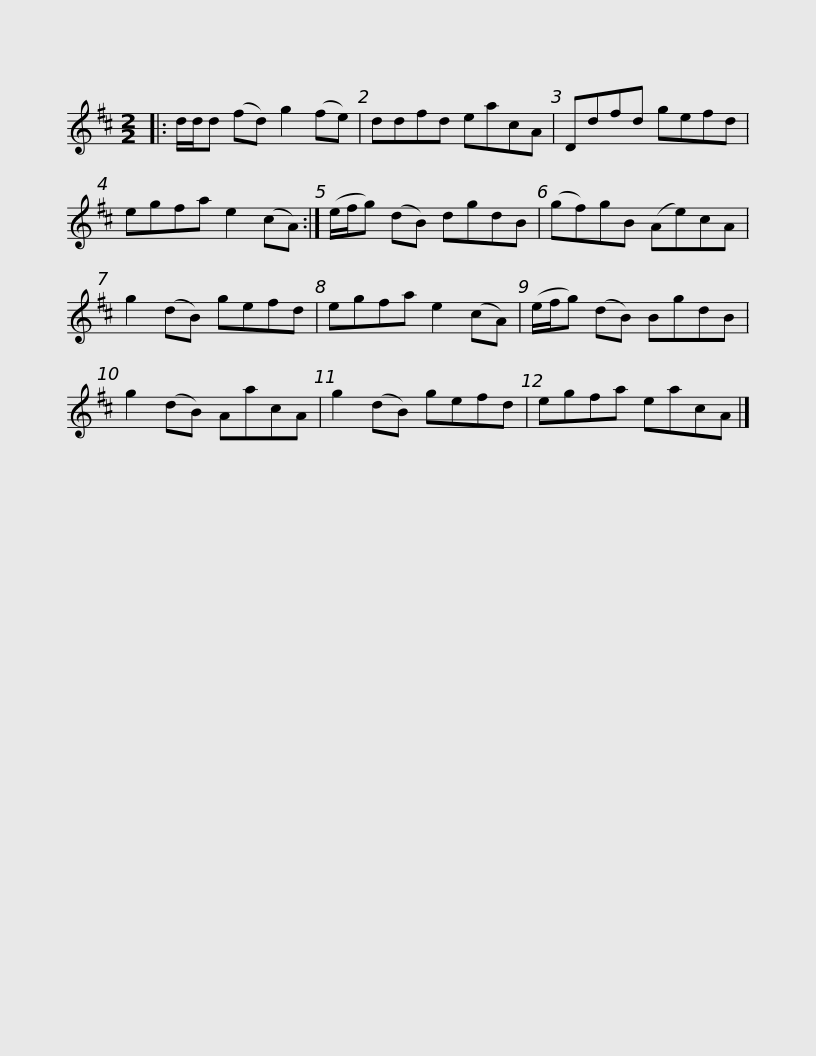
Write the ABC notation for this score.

X:1
L:1/8
M:2/2
I:linebreak $
K:D
V:1 treble
V:1
|: d/d/d (fd) g2 (fe) | ddfd eacA | Ddfd gefd | egfa e2 (cA) :| (e/f/g) (dB) dgdB |$ %5
 (gf)gB (Ae)cA | g2 (dB) gefd | egfa e2 (cA) | (e/f/g) (dB) BgdB | g2 (dB) AacA | %10
 g2 (dB) gefd |$ egfa eacA |] %12
